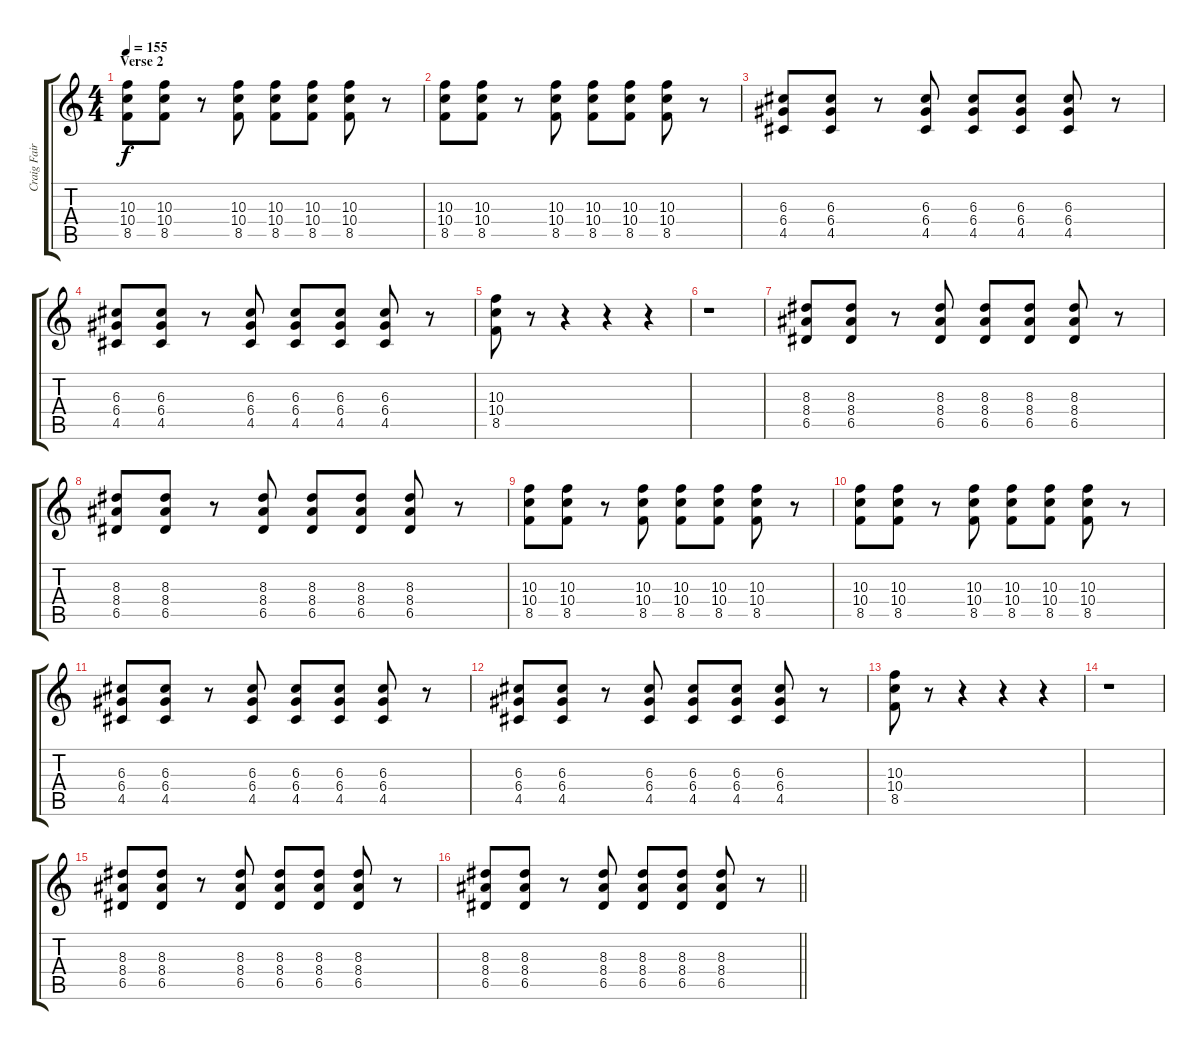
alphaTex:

\track ("Craig Fairbaugh Guitar 1" "Craig Fair") {mute instrument overdrivenguitar}
\staff {score tabs}
\tuning (E4 B3 G3 D3 A2 E2) {hide}
\ts (4 4)
\section ("" "Verse 2")
\tempo 155
\clef g2
\ks c
(10.3 10.4 8.5).8{dy f} (10.3 10.4 8.5).8 r.8 (10.3 10.4 8.5).8 (10.3 10.4 8.5).8 (10.3 10.4 8.5).8 (10.3 10.4 8.5).8 r.8 |
(10.3 10.4 8.5).8 (10.3 10.4 8.5).8 r.8 (10.3 10.4 8.5).8 (10.3 10.4 8.5).8 (10.3 10.4 8.5).8 (10.3 10.4 8.5).8 r.8 |
(6.3 6.4 4.5).8 (6.3 6.4 4.5).8 r.8 (6.3 6.4 4.5).8 (6.3 6.4 4.5).8 (6.3 6.4 4.5).8 (6.3 6.4 4.5).8 r.8 |
(6.3 6.4 4.5).8 (6.3 6.4 4.5).8 r.8 (6.3 6.4 4.5).8 (6.3 6.4 4.5).8 (6.3 6.4 4.5).8 (6.3 6.4 4.5).8 r.8 |
(10.3 10.4 8.5).8 r.8 r.4 r.4 r.4 |
r.1 |
(8.3 8.4 6.5).8 (8.3 8.4 6.5).8 r.8 (8.3 8.4 6.5).8 (8.3 8.4 6.5).8 (8.3 8.4 6.5).8 (8.3 8.4 6.5).8 r.8 |
(8.3 8.4 6.5).8 (8.3 8.4 6.5).8 r.8 (8.3 8.4 6.5).8 (8.3 8.4 6.5).8 (8.3 8.4 6.5).8 (8.3 8.4 6.5).8 r.8 |
(10.3 10.4 8.5).8 (10.3 10.4 8.5).8 r.8 (10.3 10.4 8.5).8 (10.3 10.4 8.5).8 (10.3 10.4 8.5).8 (10.3 10.4 8.5).8 r.8 |
(10.3 10.4 8.5).8 (10.3 10.4 8.5).8 r.8 (10.3 10.4 8.5).8 (10.3 10.4 8.5).8 (10.3 10.4 8.5).8 (10.3 10.4 8.5).8 r.8 |
(6.3 6.4 4.5).8 (6.3 6.4 4.5).8 r.8 (6.3 6.4 4.5).8 (6.3 6.4 4.5).8 (6.3 6.4 4.5).8 (6.3 6.4 4.5).8 r.8 |
(6.3 6.4 4.5).8 (6.3 6.4 4.5).8 r.8 (6.3 6.4 4.5).8 (6.3 6.4 4.5).8 (6.3 6.4 4.5).8 (6.3 6.4 4.5).8 r.8 |
(10.3 10.4 8.5).8 r.8 r.4 r.4 r.4 |
r.1 |
(8.3 8.4 6.5).8 (8.3 8.4 6.5).8 r.8 (8.3 8.4 6.5).8 (8.3 8.4 6.5).8 (8.3 8.4 6.5).8 (8.3 8.4 6.5).8 r.8 |
\barLineRight lightlight
(8.3 8.4 6.5).8 (8.3 8.4 6.5).8 r.8 (8.3 8.4 6.5).8 (8.3 8.4 6.5).8 (8.3 8.4 6.5).8 (8.3 8.4 6.5).8 r.8
